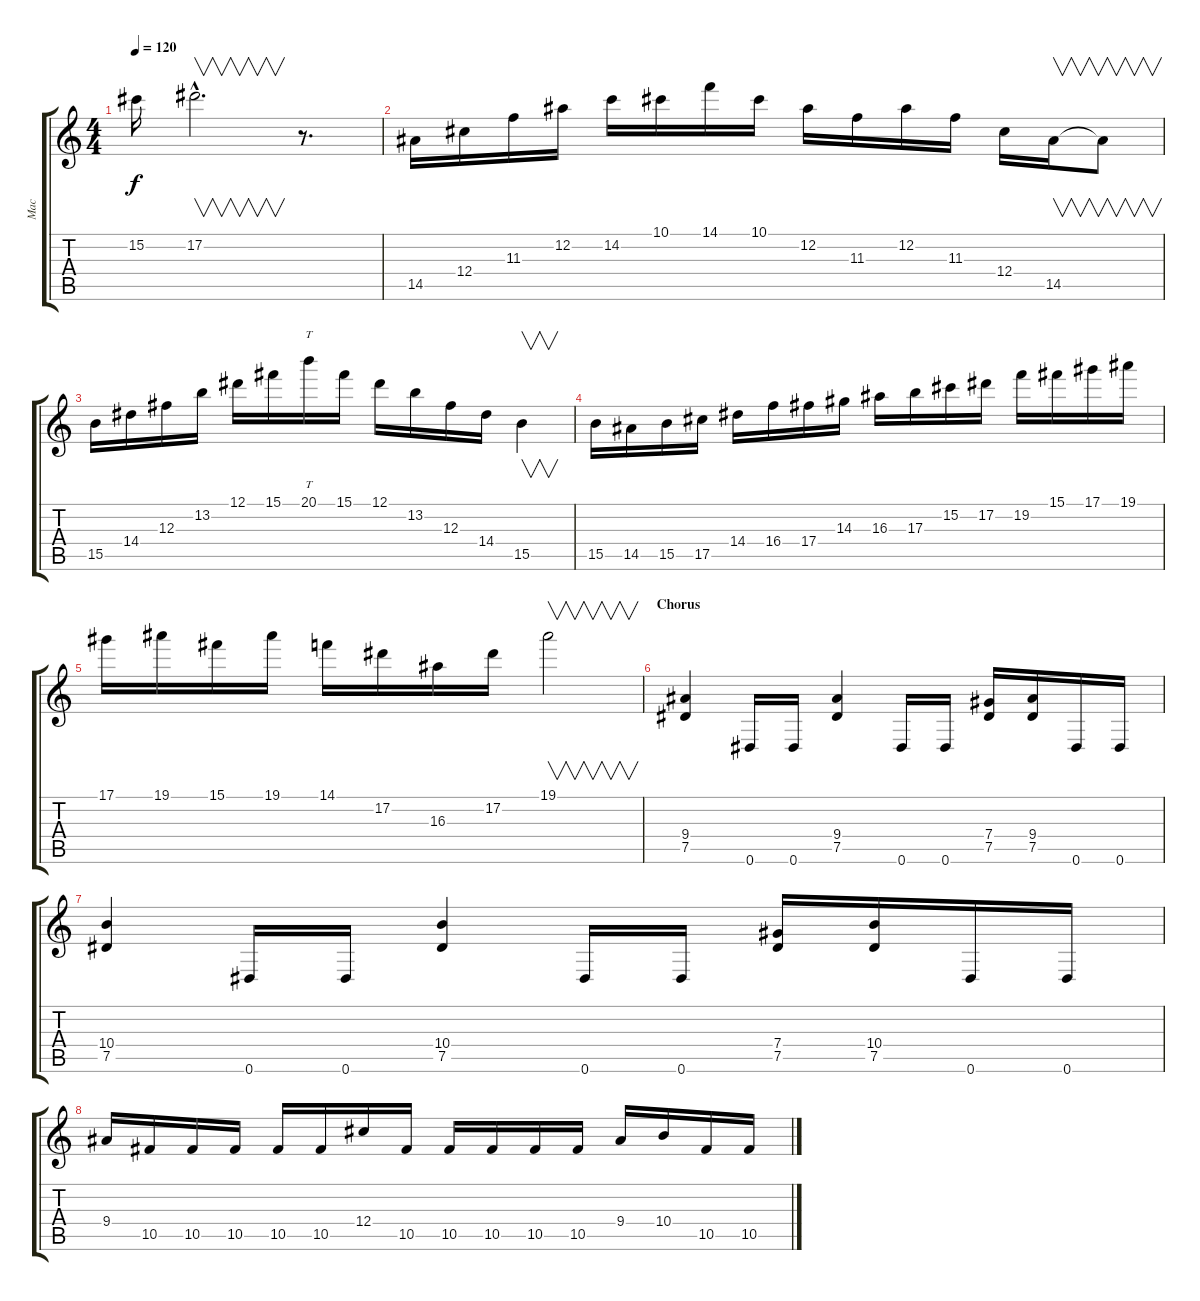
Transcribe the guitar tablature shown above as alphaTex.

\track ("Mac" "Mac") {instrument overdrivenguitar}
\staff {score tabs}
\tuning (Eb4 Bb3 Gb3 Db3 Ab2 Eb2) {hide}
\ts (4 4)
\tempo 120
\clef g2
\ks c
15.2.16{dy f} 17.2{hac}.2{v d} r.8{d} |
14.5.16 12.4.16 11.3.16 12.2.16 14.2.16 10.1.16 14.1.16 10.1.16 12.2.16 11.3.16 12.2.16 11.3.16 12.4.16 14.5.16{v} 14.5{t}.8{v} |
15.5.16 14.4.16 12.3.16 13.2.16 12.1.16 15.1.16 20.1.16{tt} 15.1.16 12.1.16 13.2.16 12.3.16 14.4.16 15.5.4{v} |
15.5.16 14.5.16 15.5.16 17.5.16 14.4.16 16.4.16 17.4.16 14.3.16 16.3.16 17.3.16 15.2.16 17.2.16 19.2.16 15.1.16 17.1.16 19.1.16 |
17.1.16 19.1.16 15.1.16 19.1.16 14.1.16 17.2.16 16.3.16 17.2.16 19.1.2{v} |
\section ("" "Chorus")
(9.4 7.5).4{volume 12 balance 8} 0.6.16 0.6.16 (9.4 7.5).4 0.6.16 0.6.16 (7.4 7.5).16 (9.4 7.5).16 0.6.16 0.6.16 |
(10.4 7.5).4 0.6.16 0.6.16 (10.4 7.5).4 0.6.16 0.6.16 (7.4 7.5).16 (10.4 7.5).16 0.6.16 0.6.16 |
9.4.16 10.5.16 10.5.16 10.5.16 10.5.16 10.5.16 12.4.16 10.5.16 10.5.16 10.5.16 10.5.16 10.5.16 9.4.16 10.4.16 10.5.16 10.5.16
